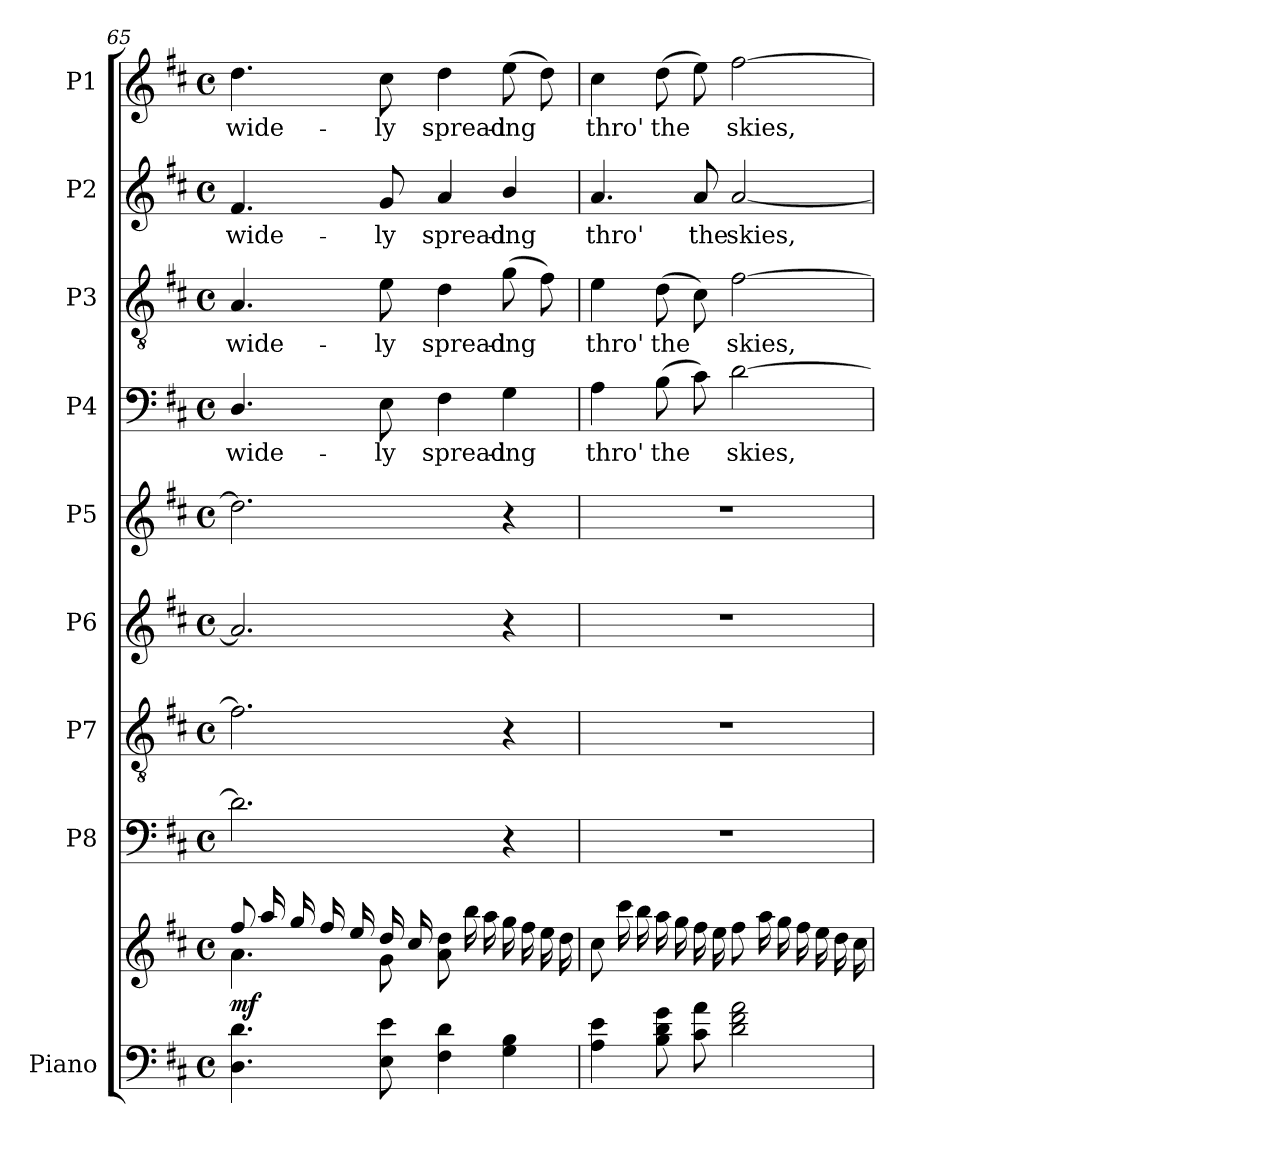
**kern	**kern	**dynam	**kern	**text	**kern	**text	**kern	**text	**kern	**text	**kern	**text	**kern	**text	**kern	**text	**kern	**text
*part9	*part9	*part9	*part8	*part8	*part7	*part7	*part6	*part6	*part5	*part5	*part4	*part4	*part3	*part3	*part2	*part2	*part1	*part1
*staff10	*staff9	*staff9/10	*staff8	*staff8	*staff7	*staff7	*staff6	*staff6	*staff5	*staff5	*staff4	*staff4	*staff3	*staff3	*staff2	*staff2	*staff1	*staff1
*I"Piano	*	*	*I"P8	*	*I"P7	*	*I"P6	*	*I"P5	*	*I"P4	*	*I"P3	*	*I"P2	*	*I"P1	*
*clefF4	*clefG2	*	*clefF4	*	*clefGv2	*	*clefG2	*	*clefG2	*	*clefF4	*	*clefGv2	*	*clefG2	*	*clefG2	*
*	*	*	*	*	*ITrd7c12	*	*	*	*	*	*	*	*ITrd7c12	*	*	*	*	*
*k[f#c#]	*k[f#c#]	*	*k[f#c#]	*	*k[f#c#]	*	*k[f#c#]	*	*k[f#c#]	*	*k[f#c#]	*	*k[f#c#]	*	*k[f#c#]	*	*k[f#c#]	*
*D:	*D:	*	*D:	*	*D:	*	*D:	*	*D:	*	*D:	*	*D:	*	*D:	*	*D:	*
*M4/4	*M4/4	*	*M4/4	*	*M4/4	*	*M4/4	*	*M4/4	*	*M4/4	*	*M4/4	*	*M4/4	*	*M4/4	*
*met(c)	*met(c)	*	*met(c)	*	*met(c)	*	*met(c)	*	*met(c)	*	*met(c)	*	*met(c)	*	*met(c)	*	*met(c)	*
=65	=65	=65	=65	=65	=65	=65	=65	=65	=65	=65	=65	=65	=65	=65	=65	=65	=65	=65
*	*^	*	*	*	*	*	*	*	*	*	*	*	*	*	*	*	*	*
!	!	!	!	!	!LO:LY:b:color=#000000	!	!	!	!	!	!	!	!	!	!	!	!	!	!
!	!	!	!	!	!	!	!LO:LY:b:color=#000000	!	!	!	!	!	!	!	!	!	!	!	!
!	!	!	!	!	!	!	!	!	!LO:LY:b:color=#000000	!	!	!	!	!	!	!	!	!	!
!	!	!	!	!	!	!	!	!	!	!	!LO:LY:b:color=#000000	!	!	!	!	!	!	!	!
!	!	!	!	!	!	!	!	!	!	!	!	!	!LO:LY:b:color=#000000	!	!	!	!	!	!
!	!	!	!	!	!	!	!	!	!	!	!	!	!	!	!LO:LY:b:color=#000000	!	!	!	!
!	!	!	!	!	!	!	!	!	!	!	!	!	!	!	!	!	!LO:LY:b:color=#000000	!	!
!	!	!	!	!	!	!	!	!	!	!	!	!	!	!	!	!	!	!	!LO:LY:b:color=#000000
4.Di\ 4.di	8ff#i/	4.ai\	mf	2.di\]	.	2.F#i\]	.	2.ai/]	.	2.ddi\]	.	4.Di/	wide-	4.AAi/	wide-	4.f#i/	wide-	4.ddi\	wide-
.	16aai/	.	.	.	.	.	.	.	.	.	.	.	.	.	.	.	.	.	.
.	16ggi/	.	.	.	.	.	.	.	.	.	.	.	.	.	.	.	.	.	.
.	16ff#i/	.	.	.	.	.	.	.	.	.	.	.	.	.	.	.	.	.	.
.	16eei/	.	.	.	.	.	.	.	.	.	.	.	.	.	.	.	.	.	.
!	!	!	!	!	!	!	!	!	!	!	!	!	!LO:LY:b:color=#000000	!	!	!	!	!	!
!	!	!	!	!	!	!	!	!	!	!	!	!	!	!	!LO:LY:b:color=#000000	!	!	!	!
!	!	!	!	!	!	!	!	!	!	!	!	!	!	!	!	!	!LO:LY:b:color=#000000	!	!
!	!	!	!	!	!	!	!	!	!	!	!	!	!	!	!	!	!	!	!LO:LY:b:color=#000000
8Ei\ 8ei	16ddi/	8gi\	.	.	.	.	.	.	.	.	.	8Ei\	-ly	8Ei\	-ly	8gi/	-ly	8cc#i\	-ly
.	16cc#i/	.	.	.	.	.	.	.	.	.	.	.	.	.	.	.	.	.	.
!	!	!	!	!	!	!	!	!	!	!	!	!	!LO:LY:b:color=#000000	!	!	!	!	!	!
!	!	!	!	!	!	!	!	!	!	!	!	!	!	!	!LO:LY:b:color=#000000	!	!	!	!
!	!	!	!	!	!	!	!	!	!	!	!	!	!	!	!	!	!LO:LY:b:color=#000000	!	!
!	!	!	!	!	!	!	!	!	!	!	!	!	!	!	!	!	!	!	!LO:LY:b:color=#000000
4F#i\ 4di	8ai\ 8ddi	2ryy	.	.	.	.	.	.	.	.	.	4F#i\	spread-	4Di\	spread-	4ai/	spread-	4ddi\	spread-
.	16bbi\	.	.	.	.	.	.	.	.	.	.	.	.	.	.	.	.	.	.
.	16aai\	.	.	.	.	.	.	.	.	.	.	.	.	.	.	.	.	.	.
!	!	!	!	!	!	!	!	!	!	!	!	!	!LO:LY:b:color=#000000	!	!	!	!	!	!
!	!	!	!	!	!	!	!	!	!	!	!	!	!	!	!LO:LY:b:color=#000000	!	!	!	!
!	!	!	!	!	!	!	!	!	!	!	!	!	!	!	!	!	!LO:LY:b:color=#000000	!	!
!	!	!	!	!	!	!	!	!	!	!	!	!	!	!	!	!	!	!	!LO:LY:b:color=#000000
4Gi\ 4Bi	16ggi\	.	.	4r	.	4r	.	4r	.	4r	.	4Gi\	-ing	(8Gi\	-ing	4bi/	-ing	(8eei\	-ing
.	16ff#i\	.	.	.	.	.	.	.	.	.	.	.	.	.	.	.	.	.	.
.	16eei\	.	.	.	.	.	.	.	.	.	.	.	.	8F#i\)	.	.	.	8ddi\)	.
.	16ddi\	.	.	.	.	.	.	.	.	.	.	.	.	.	.	.	.	.	.
*	*v	*v	*	*	*	*	*	*	*	*	*	*	*	*	*	*	*	*	*
!!LO:PB:g=z
=66	=66	=66	=66	=66	=66	=66	=66	=66	=66	=66	=66	=66	=66	=66	=66	=66	=66	=66
!	!	!	!	!	!	!	!	!	!	!	!	!LO:LY:b:color=#000000	!	!	!	!	!	!
!	!	!	!	!	!	!	!	!	!	!	!	!	!	!LO:LY:b:color=#000000	!	!	!	!
!	!	!	!	!	!	!	!	!	!	!	!	!	!	!	!	!LO:LY:b:color=#000000	!	!
!	!	!	!	!	!	!	!	!	!	!	!	!	!	!	!	!	!	!LO:LY:b:color=#000000
4Ai\ 4ei	8cc#i\	.	1r	.	1r	.	1r	.	1r	.	4Ai\	thro'	4Ei\	thro'	4.ai/	thro'	4cc#i\	thro'
.	16ccc#i\	.	.	.	.	.	.	.	.	.	.	.	.	.	.	.	.	.
.	16bbi\	.	.	.	.	.	.	.	.	.	.	.	.	.	.	.	.	.
!	!	!	!	!	!	!	!	!	!	!	!	!LO:LY:b:color=#000000	!	!	!	!	!	!
!	!	!	!	!	!	!	!	!	!	!	!	!	!	!LO:LY:b:color=#000000	!	!	!	!
!	!	!	!	!	!	!	!	!	!	!	!	!	!	!	!	!	!	!LO:LY:b:color=#000000
8Bi\ 8di 8gi	16aai\	.	.	.	.	.	.	.	.	.	(8Bi\	the	(8Di\	the	.	.	(8ddi\	the
.	16ggi\	.	.	.	.	.	.	.	.	.	.	.	.	.	.	.	.	.
!	!	!	!	!	!	!	!	!	!	!	!	!	!	!	!	!LO:LY:b:color=#000000	!	!
8c#i\ 8ai	16ff#i\	.	.	.	.	.	.	.	.	.	8c#i\)	.	8C#i\)	.	8ai/	the	8eei\)	.
.	16eei\	.	.	.	.	.	.	.	.	.	.	.	.	.	.	.	.	.
!	!	!	!	!	!	!	!	!	!	!	!	!LO:LY:b:color=#000000	!	!	!	!	!	!
!	!	!	!	!	!	!	!	!	!	!	!	!	!	!LO:LY:b:color=#000000	!	!	!	!
!	!	!	!	!	!	!	!	!	!	!	!	!	!	!	!	!LO:LY:b:color=#000000	!	!
!	!	!	!	!	!	!	!	!	!	!	!	!	!	!	!	!	!	!LO:LY:b:color=#000000
2di\ 2f#i 2ai	8ff#i\	.	.	.	.	.	.	.	.	.	[2di\	skies,	[2F#i\	skies,	[2ai/	skies,	[2ff#i\	skies,
.	16aai\	.	.	.	.	.	.	.	.	.	.	.	.	.	.	.	.	.
.	16ggi\	.	.	.	.	.	.	.	.	.	.	.	.	.	.	.	.	.
.	16ff#i\	.	.	.	.	.	.	.	.	.	.	.	.	.	.	.	.	.
.	16eei\	.	.	.	.	.	.	.	.	.	.	.	.	.	.	.	.	.
.	16ddi\	.	.	.	.	.	.	.	.	.	.	.	.	.	.	.	.	.
.	16cc#i\	.	.	.	.	.	.	.	.	.	.	.	.	.	.	.	.	.
=	=	=	=	=	=	=	=	=	=	=	=	=	=	=	=	=	=	=
*-	*-	*-	*-	*-	*-	*-	*-	*-	*-	*-	*-	*-	*-	*-	*-	*-	*-	*-
